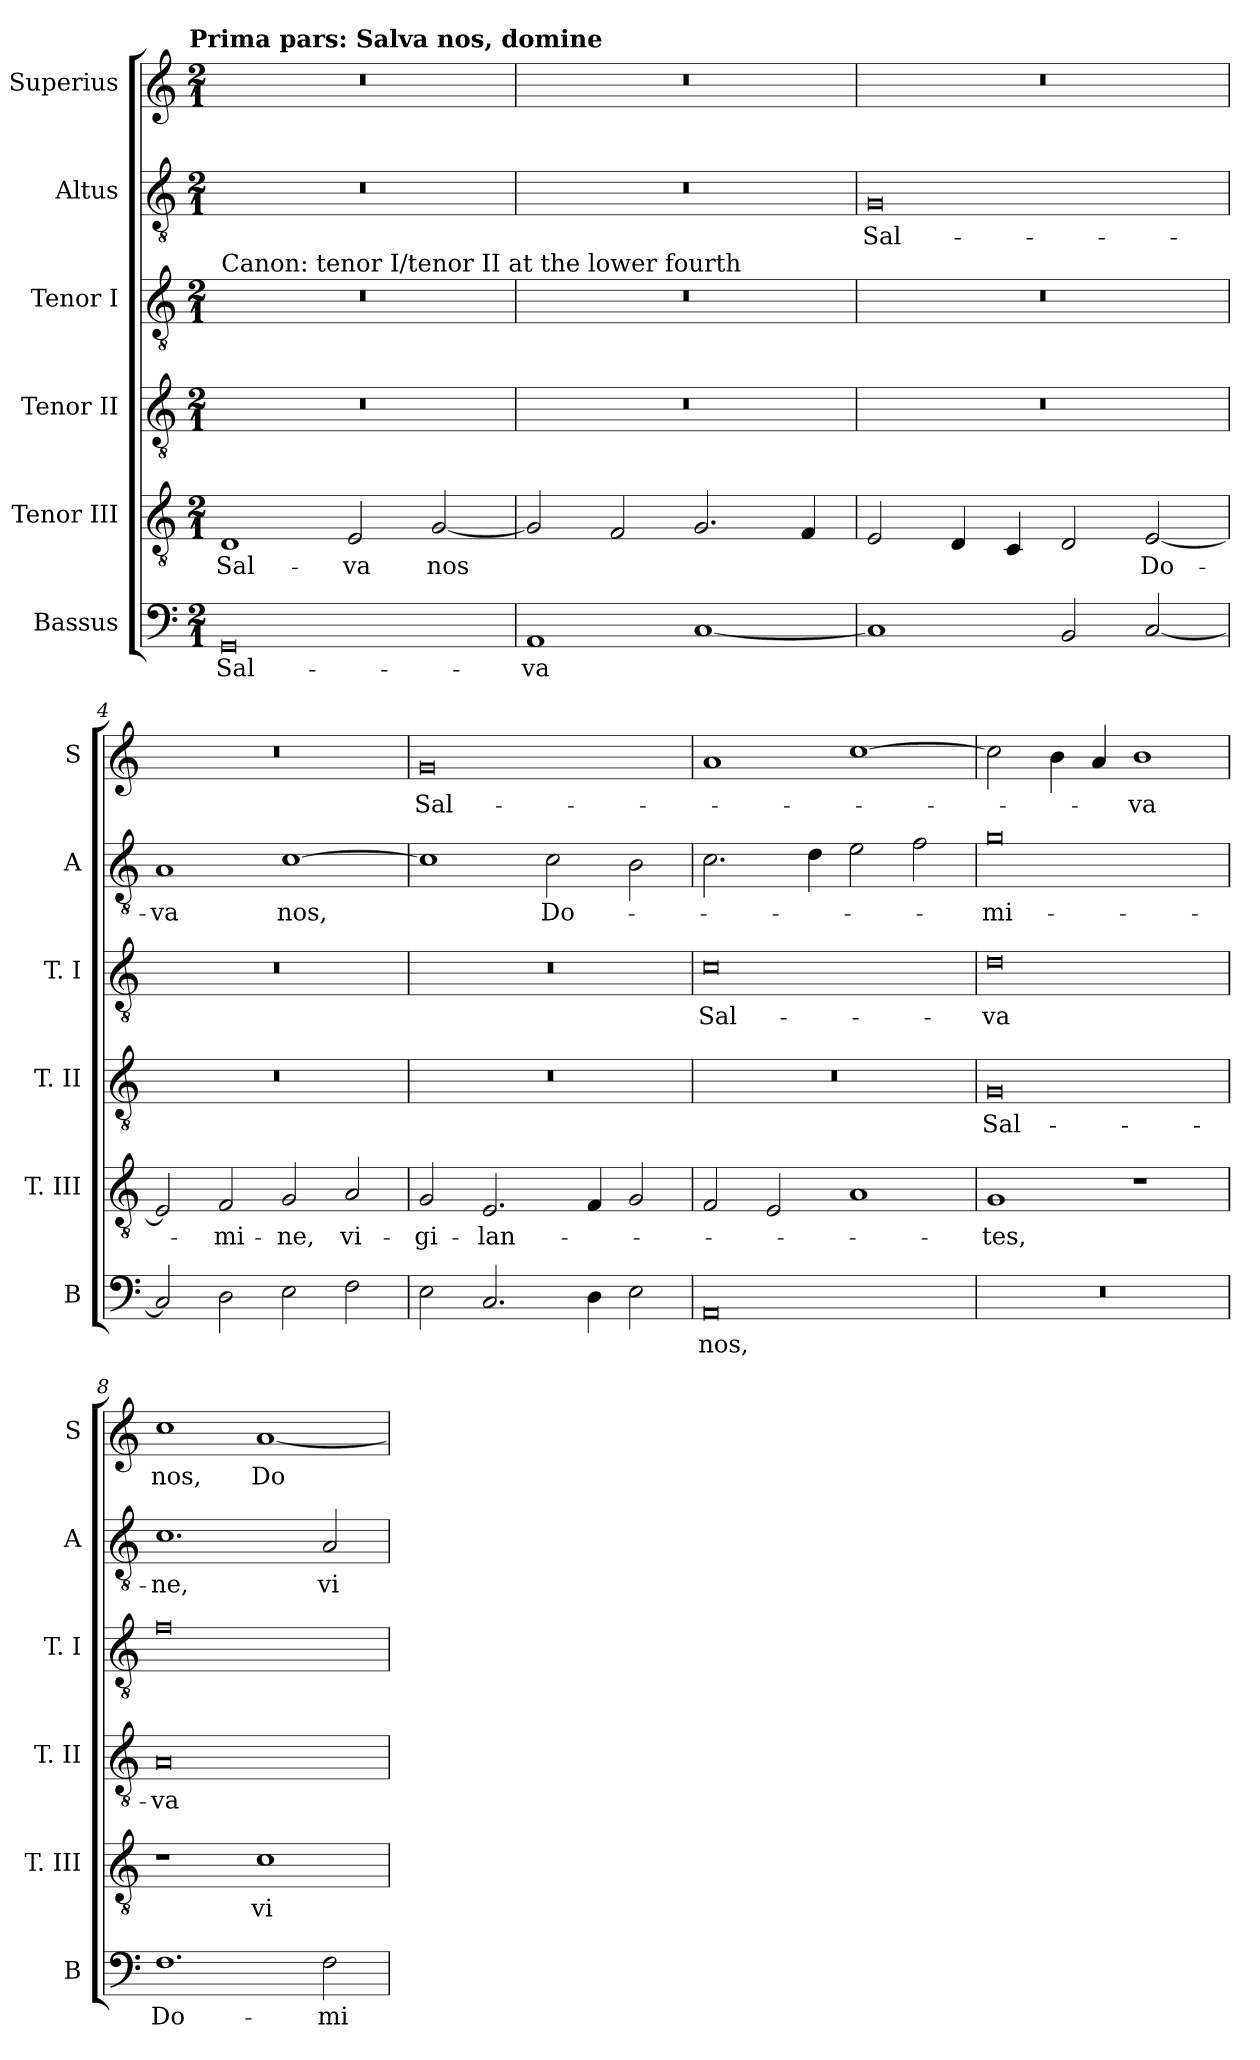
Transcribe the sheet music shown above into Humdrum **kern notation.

**kern	**text	**kern	**text	**kern	**text	**kern	**text	**kern	**text	**kern	**text
*part6	*part6	*part5	*part5	*part4	*part4	*part3	*part3	*part2	*part2	*part1	*part1
*staff6	*staff6	*staff5	*staff5	*staff4	*staff4	*staff3	*staff3	*staff2	*staff2	*staff1	*staff1
*I"Bassus	*	*I"Tenor III	*	*I"Tenor II	*	*I"Tenor I	*	*I"Altus	*	*I"Superius	*
*I'B	*	*I'T. III	*	*I'T. II	*	*I'T. I	*	*I'A	*	*I'S	*
*clefF4	*	*clefGv2	*	*clefGv2	*	*clefGv2	*	*clefGv2	*	*clefG2	*
*k[]	*	*k[]	*	*k[]	*	*k[]	*	*k[]	*	*k[]	*
*C:	*	*C:	*	*C:	*	*C:	*	*C:	*	*C:	*
!!LO:TX:omd:t=Prima pars&colon; Salva nos, domine
*M2/1	*	*M2/1	*	*M2/1	*	*M2/1	*	*M2/1	*	*M2/1	*
=	=	=	=	=	=	=	=	=	=	=	=
!	!	!	!	!	!	!LO:TX:a:t=Canon&colon; tenor I/tenor II at the lower fourth	!	!	!	!	!
0GG	Sal-	1D	Sal-	0r	.	0r	.	0r	.	0r	.
.	.	2E	-va	.	.	.	.	.	.	.	.
.	.	[2G	nos	.	.	.	.	.	.	.	.
=2	=2	=2	=2	=2	=2	=2	=2	=2	=2	=2	=2
1AA	-va	2G]	.	0r	.	0r	.	0r	.	0r	.
.	.	2F	.	.	.	.	.	.	.	.	.
[1C	.	2.G	.	.	.	.	.	.	.	.	.
.	.	4F	.	.	.	.	.	.	.	.	.
=3	=3	=3	=3	=3	=3	=3	=3	=3	=3	=3	=3
1C]	.	2E	.	0r	.	0r	.	0G	Sal-	0r	.
.	.	4D	.	.	.	.	.	.	.	.	.
.	.	4C	.	.	.	.	.	.	.	.	.
2BB	.	2D	.	.	.	.	.	.	.	.	.
[2C	.	[2E	Do-	.	.	.	.	.	.	.	.
=4	=4	=4	=4	=4	=4	=4	=4	=4	=4	=4	=4
2C]	.	2E]	.	0r	.	0r	.	1A	-va	0r	.
2D	.	2F	-mi-	.	.	.	.	.	.	.	.
2E	.	2G	-ne,	.	.	.	.	[1c	nos,	.	.
2F	.	2A	vi-	.	.	.	.	.	.	.	.
=5	=5	=5	=5	=5	=5	=5	=5	=5	=5	=5	=5
2E	.	2G	-gi-	0r	.	0r	.	1c]	.	0g	Sal-
2.C	.	2.E	-lan-	.	.	.	.	.	.	.	.
.	.	.	.	.	.	.	.	2c	Do-	.	.
4D	.	4F	.	.	.	.	.	.	.	.	.
2E	.	2G	.	.	.	.	.	2B	.	.	.
=6	=6	=6	=6	=6	=6	=6	=6	=6	=6	=6	=6
0AA	nos,	2F	.	0r	.	0c	Sal-	2.c	.	1a	.
.	.	2E	.	.	.	.	.	.	.	.	.
.	.	.	.	.	.	.	.	4d	.	.	.
.	.	1A	.	.	.	.	.	2e	.	[1cc	.
.	.	.	.	.	.	.	.	2f	.	.	.
=7	=7	=7	=7	=7	=7	=7	=7	=7	=7	=7	=7
0r	.	1G	-tes,	0G	Sal-	0d	-va	0g	-mi-	2cc]	.
.	.	.	.	.	.	.	.	.	.	4b	.
.	.	.	.	.	.	.	.	.	.	4a	.
.	.	1r	.	.	.	.	.	.	.	1b	-va
=8	=8	=8	=8	=8	=8	=8	=8	=8	=8	=8	=8
1.F	Do-	1r	.	0A	-va	0f	.	1.c	-ne,	1cc	nos,
.	.	1c	vi-	.	.	.	.	.	.	[1a	Do-
2F	-mi-	.	.	.	.	.	.	2A	vi-	.	.
=	=	=	=	=	=	=	=	=	=	=	=
*-	*-	*-	*-	*-	*-	*-	*-	*-	*-	*-	*-
